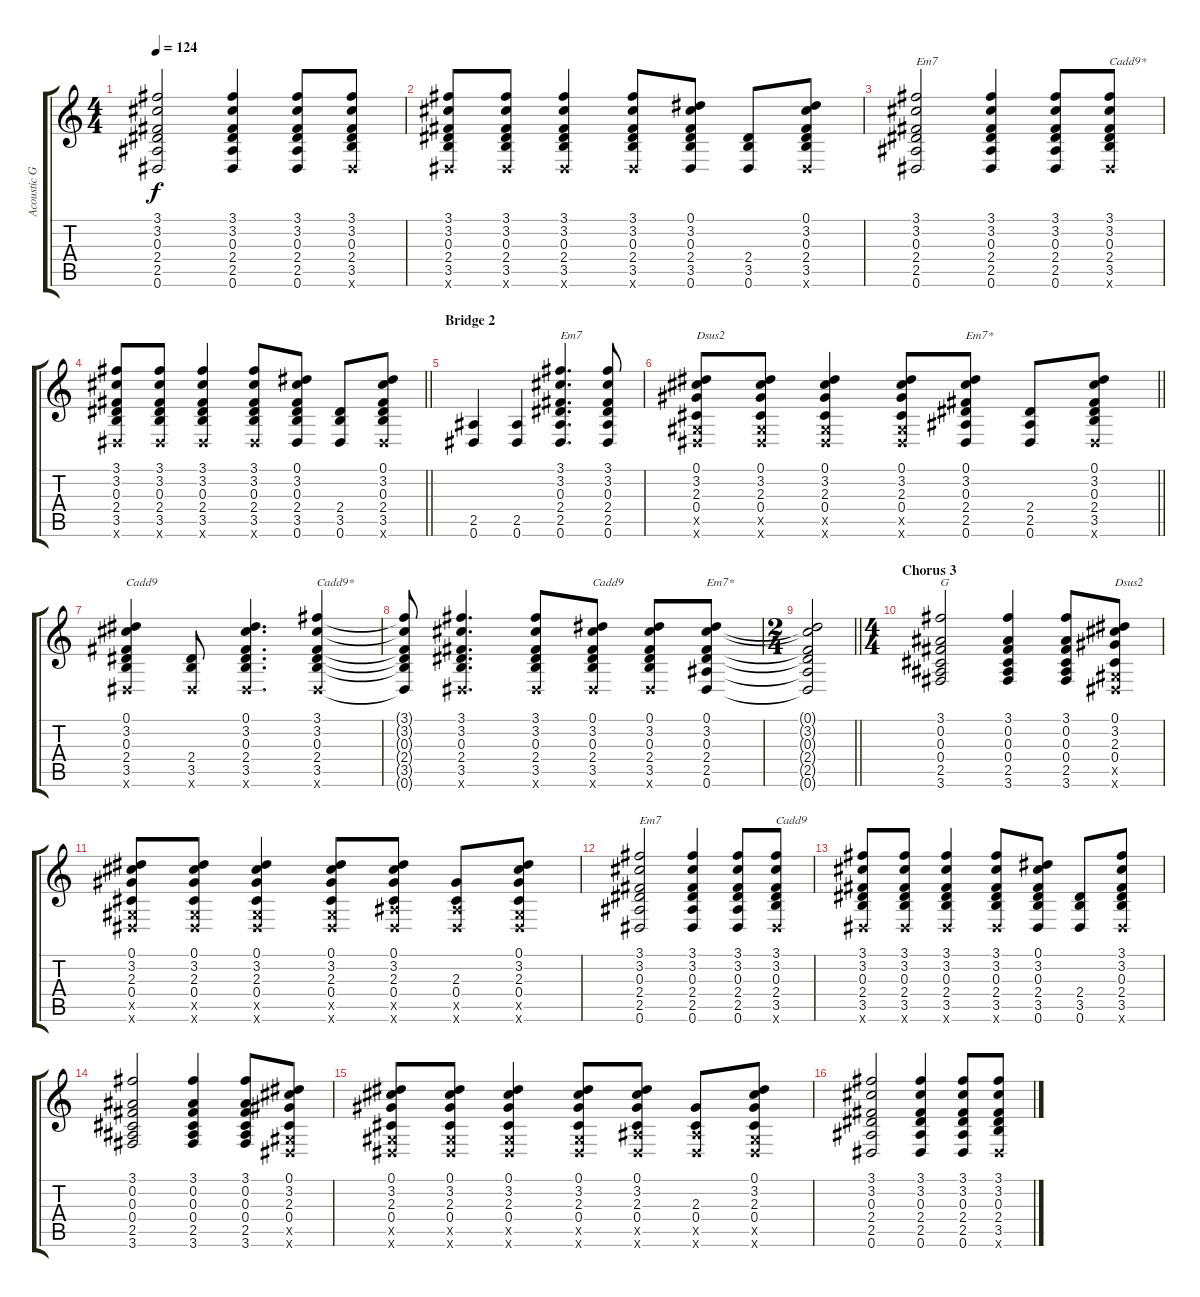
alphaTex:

\track ("Acoustic Guitar" "Acoustic G") {instrument acousticguitarsteel}
\staff {score tabs}
\tuning (Eb4 Bb3 Gb3 Db3 Ab2 Eb2) {hide}
\ts (4 4)
\tempo 124
\clef g2
\ks c
(3.1 3.2 0.3 2.4 2.5 0.6).2{dy f} (3.1 3.2 0.3 2.4 2.5 0.6).4 (3.1 3.2 0.3 2.4 2.5 0.6).8 (3.1 3.2 0.3 2.4 3.5 0.6{x}).8 |
(3.1 3.2 0.3 2.4 3.5 0.6{x}).8 (3.1 3.2 0.3 2.4 3.5 0.6{x}).8 (3.1 3.2 0.3 2.4 3.5 0.6{x}).4 (3.1 3.2 0.3 2.4 3.5 0.6{x}).8 (0.1 3.2 0.3 2.4 3.5 0.6).8 (2.4 3.5 0.6).8 (0.1 3.2 0.3 2.4 3.5 0.6{x}).8 |
(3.1 3.2 0.3 2.4 2.5 0.6).2{txt "Em7"} (3.1 3.2 0.3 2.4 2.5 0.6).4 (3.1 3.2 0.3 2.4 2.5 0.6).8 (3.1 3.2 0.3 2.4 3.5 0.6{x}).8{txt "Cadd9*"} |
\barLineRight lightlight
(3.1 3.2 0.3 2.4 3.5 0.6{x}).8 (3.1 3.2 0.3 2.4 3.5 0.6{x}).8 (3.1 3.2 0.3 2.4 3.5 0.6{x}).4 (3.1 3.2 0.3 2.4 3.5 0.6{x}).8 (0.1 3.2 0.3 2.4 3.5 0.6).8 (2.4 3.5 0.6).8 (0.1 3.2 0.3 2.4 3.5 0.6{x}).8 |
\section ("" "Bridge 2")
(2.5 0.6).4 (2.5 0.6).4 (3.1 3.2 0.3 2.4 2.5 0.6).4{d txt "Em7"} (3.1 3.2 0.3 2.4 2.5 0.6).8 |
\barLineRight lightlight
(0.1 3.2 2.3 0.4 0.5{x} 0.6{x}).8{txt "Dsus2"} (0.1 3.2 2.3 0.4 0.5{x} 0.6{x}).8 (0.1 3.2 2.3 0.4 0.5{x} 0.6{x}).4 (0.1 3.2 2.3 0.4 0.5{x} 0.6{x}).8 (0.1 3.2 0.3 2.4 2.5 0.6).8{txt "Em7*"} (2.4 2.5 0.6).8 (0.1 3.2 0.3 2.4 3.5 0.6{x}).8 |
(0.1 3.2 0.3 2.4 3.5 0.6{x}).4{txt "Cadd9"} (2.4 3.5 0.6{x}).8 (0.1 3.2 0.3 2.4 3.5 0.6{x}).4{d} (3.1 3.2 0.3 2.4 3.5 0.6{x}).4{txt "Cadd9*"} |
(3.1{t} 3.2{t} 0.3{t} 2.4{t} 3.5{t} 0.6{t}).8 (3.1 3.2 0.3 2.4 3.5 0.6{x}).4{d} (3.1 3.2 0.3 2.4 3.5 0.6{x}).8 (0.1 3.2 0.3 2.4 3.5 0.6{x}).8{txt "Cadd9"} (0.1 3.2 0.3 2.4 3.5 0.6{x}).8 (0.1 3.2 0.3 2.4 2.5 0.6).8{txt "Em7*"} |
\ts (2 4)
\barLineRight lightlight
(0.1{t} 3.2{t} 0.3{t} 2.4{t} 2.5{t} 0.6{t}).2 |
\ts (4 4)
\section ("" "Chorus 3")
(3.1 0.2 0.3 0.4 2.5 3.6).2{txt "G"} (3.1 0.2 0.3 0.4 2.5 3.6).4 (3.1 0.2 0.3 0.4 2.5 3.6).8 (0.1 3.2 2.3 0.4 0.5{x} 0.6{x}).8{txt "Dsus2"} |
(0.1 3.2 2.3 0.4 0.5{x} 0.6{x}).8 (0.1 3.2 2.3 0.4 0.5{x} 0.6{x}).8 (0.1 3.2 2.3 0.4 0.5{x} 0.6{x}).4 (0.1 3.2 2.3 0.4 0.5{x} 0.6{x}).8 (0.1 3.2 2.3 0.4 2.5{x} 0.6{x}).8 (2.3 0.4 2.5{x} 0.6{x}).8 (0.1 3.2 2.3 0.4 0.5{x} 0.6{x}).8 |
(3.1 3.2 0.3 2.4 2.5 0.6).2{txt "Em7"} (3.1 3.2 0.3 2.4 2.5 0.6).4 (3.1 3.2 0.3 2.4 2.5 0.6).8 (3.1 3.2 0.3 2.4 3.5 0.6{x}).8{txt "Cadd9"} |
(3.1 3.2 0.3 2.4 3.5 0.6{x}).8 (3.1 3.2 0.3 2.4 3.5 0.6{x}).8 (3.1 3.2 0.3 2.4 3.5 0.6{x}).4 (3.1 3.2 0.3 2.4 3.5 0.6{x}).8 (0.1 3.2 0.3 2.4 3.5 0.6).8 (2.4 3.5 0.6).8 (3.1 3.2 0.3 2.4 3.5 0.6{x}).8 |
(3.1 0.2 0.3 0.4 2.5 3.6).2 (3.1 0.2 0.3 0.4 2.5 3.6).4 (3.1 0.2 0.3 0.4 2.5 3.6).8 (0.1 3.2 2.3 0.4 0.5{x} 0.6{x}).8 |
(0.1 3.2 2.3 0.4 0.5{x} 0.6{x}).8 (0.1 3.2 2.3 0.4 0.5{x} 0.6{x}).8 (0.1 3.2 2.3 0.4 0.5{x} 0.6{x}).4 (0.1 3.2 2.3 0.4 0.5{x} 0.6{x}).8 (0.1 3.2 2.3 0.4 2.5{x} 0.6{x}).8 (2.3 0.4 2.5{x} 0.6{x}).8 (0.1 3.2 2.3 0.4 0.5{x} 0.6{x}).8 |
(3.1 3.2 0.3 2.4 2.5 0.6).2 (3.1 3.2 0.3 2.4 2.5 0.6).4 (3.1 3.2 0.3 2.4 2.5 0.6).8 (3.1 3.2 0.3 2.4 3.5 0.6{x}).8
